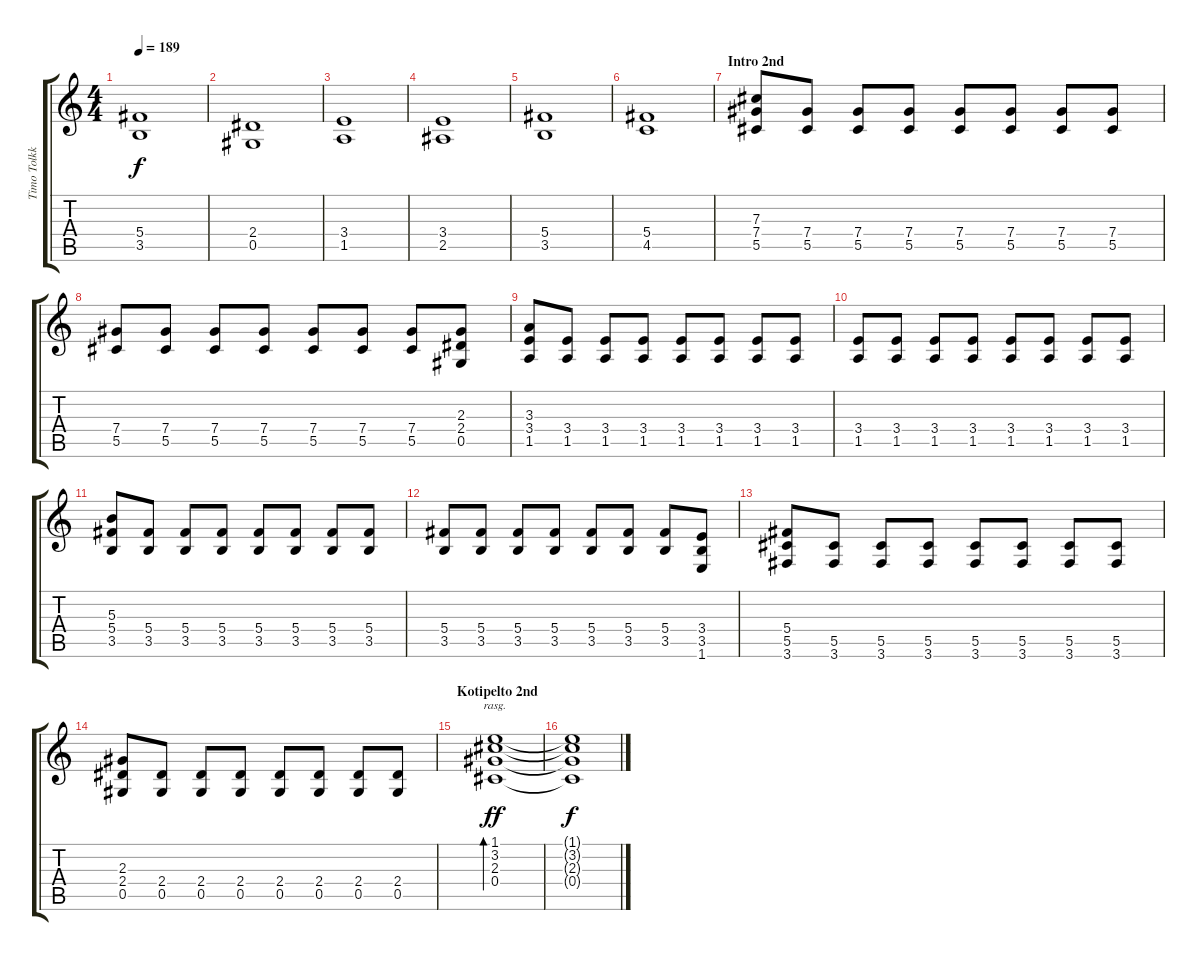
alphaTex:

\track ("Timo Tolkki" "Timo Tolkk") {instrument distortionguitar}
\staff {score tabs}
\tuning (Eb4 Bb3 Gb3 Db3 Ab2 Eb2) {hide}
\ts (4 4)
\tempo 189
\clef g2
\ks c
(5.4 3.5).1{dy f} |
(2.4 0.5).1 |
(3.4 1.5).1 |
(3.4 2.5).1 |
(5.4 3.5).1 |
(5.4 4.5).1 |
\section ("" "Intro 2nd")
(7.3 7.4 5.5).8{volume 10} (7.4 5.5).8 (7.4 5.5).8 (7.4 5.5).8 (7.4 5.5).8 (7.4 5.5).8 (7.4 5.5).8 (7.4 5.5).8 |
(7.4 5.5).8 (7.4 5.5).8 (7.4 5.5).8 (7.4 5.5).8 (7.4 5.5).8 (7.4 5.5).8 (7.4 5.5).8 (2.3 2.4 0.5).8 |
(3.3 3.4 1.5).8 (3.4 1.5).8 (3.4 1.5).8 (3.4 1.5).8 (3.4 1.5).8 (3.4 1.5).8 (3.4 1.5).8 (3.4 1.5).8 |
(3.4 1.5).8 (3.4 1.5).8 (3.4 1.5).8 (3.4 1.5).8 (3.4 1.5).8 (3.4 1.5).8 (3.4 1.5).8 (3.4 1.5).8 |
(5.3 5.4 3.5).8 (5.4 3.5).8 (5.4 3.5).8 (5.4 3.5).8 (5.4 3.5).8 (5.4 3.5).8 (5.4 3.5).8 (5.4 3.5).8 |
(5.4 3.5).8 (5.4 3.5).8 (5.4 3.5).8 (5.4 3.5).8 (5.4 3.5).8 (5.4 3.5).8 (5.4 3.5).8 (3.4 3.5 1.6).8 |
(5.4 5.5 3.6).8 (5.5 3.6).8 (5.5 3.6).8 (5.5 3.6).8 (5.5 3.6).8 (5.5 3.6).8 (5.5 3.6).8 (5.5 3.6).8 |
(2.3 2.4 0.5).8 (2.4 0.5).8 (2.4 0.5).8 (2.4 0.5).8 (2.4 0.5).8 (2.4 0.5).8 (2.4 0.5).8 (2.4 0.5).8 |
\section ("" "Kotipelto 2nd")
(1.1 3.2 2.3 0.4).1{bd 480 rasg ii dy ff instrument electricguitarclean} |
(1.1{t} 3.2{t} 2.3{t} 0.4{t}).1{dy f}
